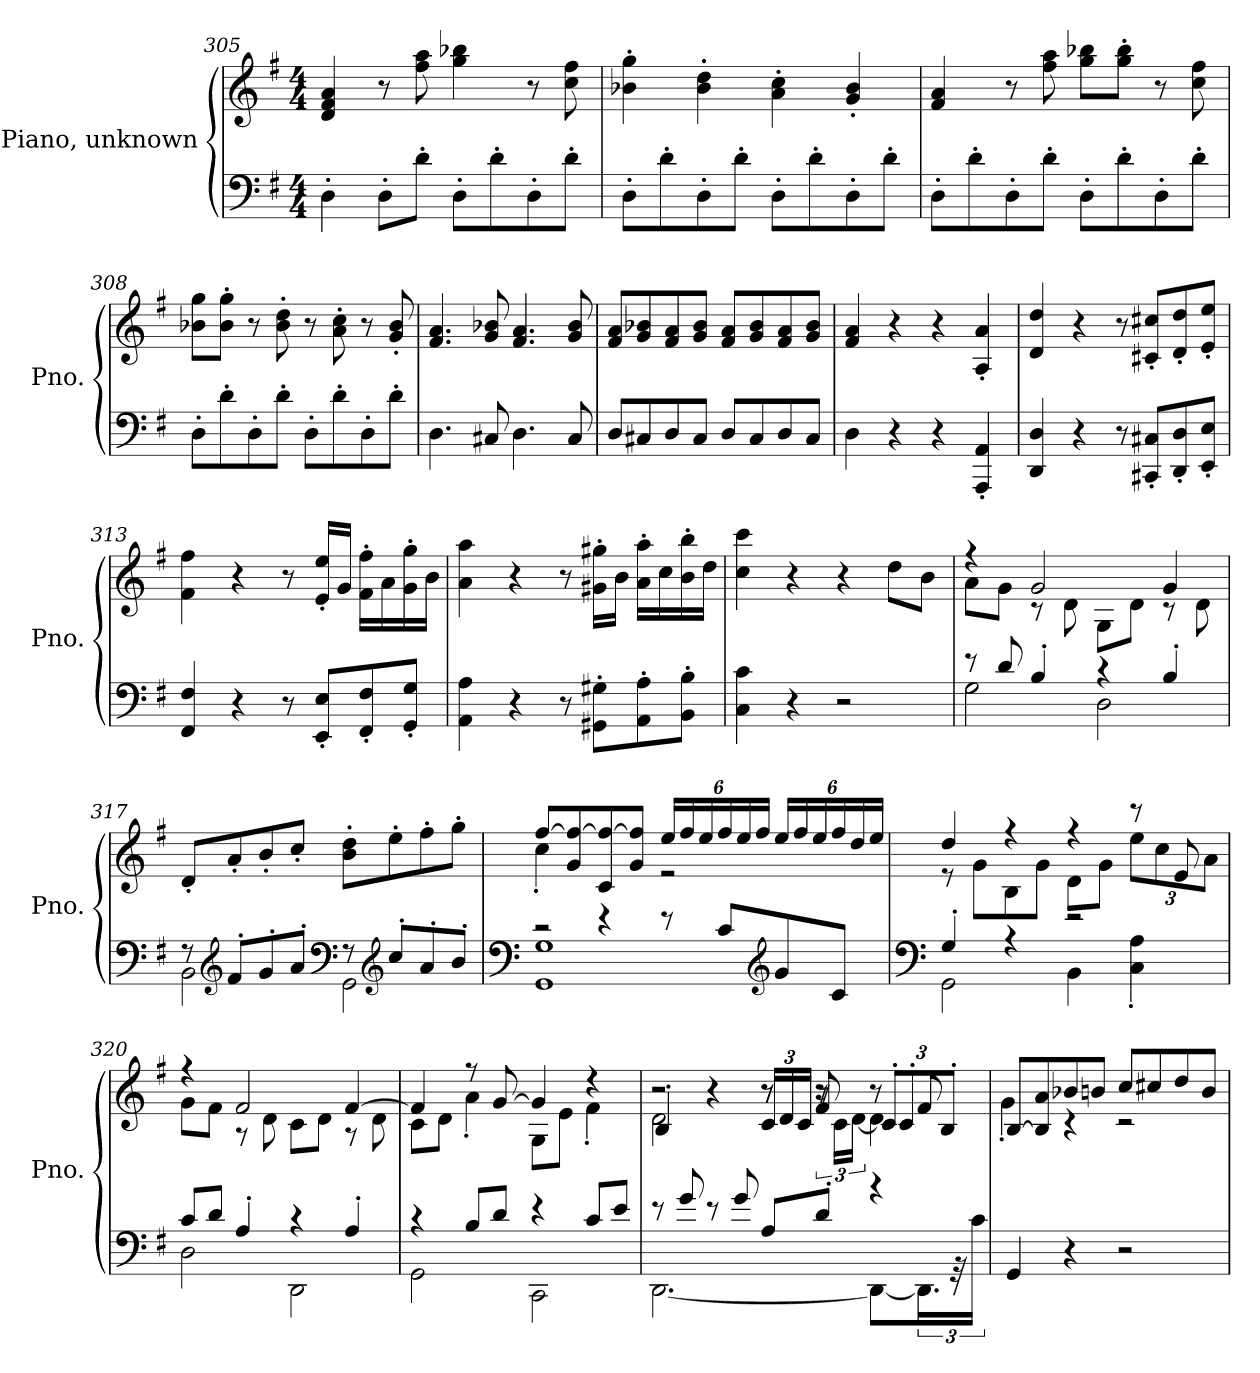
**kern	**kern
*part1	*part1
*staff2	*staff1
*I"Piano, unknown	*
*I'Pno.	*
*clefF4	*clefG2
*k[f#]	*k[f#]
*M4/4	*M4/4
=305	=305
4D'\	4d/ 4f#/ 4a/
8D'\L	8r
8d'\J	8ff#\ 8aa\
8D'\L	4gg\ 4bb-X\
8d'\	.
8D'\	8r
8d'\J	8cc\ 8ff#\
=306	=306
8D'\L	4b-X\' 4gg\'
8d'\	.
8D'\	4b-\' 4dd\'
8d'\J	.
8D'\L	4a\' 4cc\'
8d'\	.
8D'\	4g/' 4b-/'
8d'\J	.
=307	=307
8D'\L	4f#/ 4a/
8d'\	.
8D'\	8r
8d'\J	8ff#\ 8aa\
8D'\L	8gg\ 8bb-X\L
8d'\	8gg\' 8bb-\'J
8D'\	8r
8d'\J	8cc\ 8ff#\
!!LO:LB:g=z
=308	=308
8D'\L	8b-X\ 8gg\L
8d'\	8b-\' 8gg\'J
8D'\	8r
8d'\J	8b-\' 8dd\'
8D'\L	8r
8d'\	8a\' 8cc\'
8D'\	8r
8d'\J	8g/' 8b-/'
=309	=309
4.D\	4.f#/ 4.a/
8C#X/	8g/ 8b-X/
4.D\	4.f#/ 4.a/
8C#/	8g/ 8b-/
=310	=310
8D/L	8f#/ 8a/L
8C#X/	8g/ 8b-X/
8D/	8f#/ 8a/
8C#/J	8g/ 8b-/J
8D/L	8f#/ 8a/L
8C#/	8g/ 8b-/
8D/	8f#/ 8a/
8C#/J	8g/ 8b-/J
=311	=311
4D\	4f#/ 4a/
4r	4r
4r	4r
4AAA/' 4AA/'	4A/' 4a/'
=312	=312
4DD/ 4D/	4d/ 4dd/
4r	4r
8r	8r
8CC#X/' 8C#X/'L	8c#X/' 8cc#X/'L
8DD/' 8D/'	8d/' 8dd/'
8EE/' 8E/'J	8e/' 8ee/'J
!!LO:LB:g=z
=313	=313
4FF#/ 4F#/	4f#\ 4ff#\
4r	4r
8r	8r
8EE/' 8E/'L	16e/' 16ee/'LL
.	16g/JJ
8FF#/' 8F#/'	16f#\' 16ff#\'LL
.	16a\
8GG/' 8G/'J	16g\' 16gg\'
.	16b\JJ
=314	=314
4AA\ 4A\	4a\ 4aa\
4r	4r
8r	8r
8GG#X\' 8G#X\'L	16g#X\' 16gg#X\'LL
.	16b\JJ
8AA\' 8A\'	16a\' 16aa\'LL
.	16cc\
8BB\' 8B\'J	16b\' 16bb\'
.	16dd\JJ
=315	=315
4C\ 4c\	4cc\ 4ccc\
4r	4r
2r	4r
.	8dd\L
.	8b\J
=316	=316
*^	*^
8r	2G\	4r	8a\L
8d/	.	.	8g\J
4B'/	.	2g/	8r
.	.	.	8d\
4r	2D\	.	8G\L
.	.	.	8d\J
4B'/	.	4g/	8r
.	.	.	8d\
*	*	*v	*v
!!LO:LB:g=z
=317	=317	=317
8r	2BB\	8d'/L
*clefG2	*	*
8f#'/L	.	8a'/
8g'/	.	8b'/
8a'/J	.	8cc'/J
*clefF4	*	*
8r	2GG\	8b\' 8dd\'L
*clefG2	*	*
8cc'/L	.	8ee'\
8a'/	.	8ff#'\
8b'/J	.	8gg'\J
=318	=318	=318
*clefF4	*	*
*	*	*^
2r	1GG 1G	[8ff#/L	4cc'\
.	.	8g/ 8ff#/_	.
.	.	8c/ 8ff#/_	4r
.	.	8g/ 8ff#/]J	.
*	*	*Xbrackettup	*
8r	.	24ee/LL	2r
.	.	24ff#/	.
.	.	24ee/	.
8c/L	.	24ff#/	.
.	.	24ee/	.
.	.	24ff#/JJ	.
*clefG2	*	*	*
8g/	.	24ee/LL	.
.	.	24ff#/	.
.	.	24ee/	.
8c/J	.	24ff#/	.
.	.	24dd/	.
.	.	24ee/JJ	.
!!LO:LB:g=z	!!
=319	=319	=319	=319
*clefF4	*	*	*
4G'/	2GG\	4dd/	8r
.	.	.	8g\L
4r	.	4r	8B\
.	.	.	8g\J
2r	4BB\	4r	8d\L
.	.	.	8g\J
.	4C\' 4A\'	8r	12ee\L
.	.	.	12cc\
.	.	8e/	.
.	.	.	12a\J
=320	=320	=320	=320
8c/L	2D\	4r	8g\L
8d/J	.	.	8f#\J
4A'/	.	2f#/	8r
.	.	.	8d\
4r	2DD\	.	8c\L
.	.	.	8d\J
4A'/	.	[4f#/	8r
.	.	.	8d\
=321	=321	=321	=321
4r	2GG\	4f#/]	8c\L
.	.	.	8d\J
8B/L	.	8r	4a'\
8d/J	.	[8g/	.
4r	2CC\	4g/]	8G\L
.	.	.	8e\J
8c/L	.	4r	4f#'\
8e/J	.	.	.
!!LO:LB:g=z
=322	=322	=322	=322
*	*	*	*^
8r	[2.DD\	2r	2d\	4B'/
8g/	.	.	.	.
8r	.	.	.	4r
8g/	.	.	.	.
8A/L	.	8r	8r	24c/LL
.	.	.	.	24d/
.	.	.	.	24c/JJ
*	*	*	*brackettup	*
8d'/J	.	8f#/	24r	8r
.	.	.	24c\LL	.
.	.	.	[24d\JJ	.
*	*	*	*	*Xbrackettup
4r	8DD\L_	8r	4d\]	12c'/L
.	.	.	.	12c'/
.	24.DD\Jk]	8f#/	.	.
.	.	.	.	12B'/J
.	48r	.	.	.
.	24c\	.	.	.
*v	*v	*	*	*
*	*	*v	*v
=323	=323	=323
4GG/	[8B/L	4g'\
.	8B/] 8a/	.
4r	8b-X/	4r
.	8bn/J	.
2r	8cc/L	2r
.	8cc#X/	.
.	8dd/	.
.	8b/J	.
*	*v	*v
=	=
*-	*-
